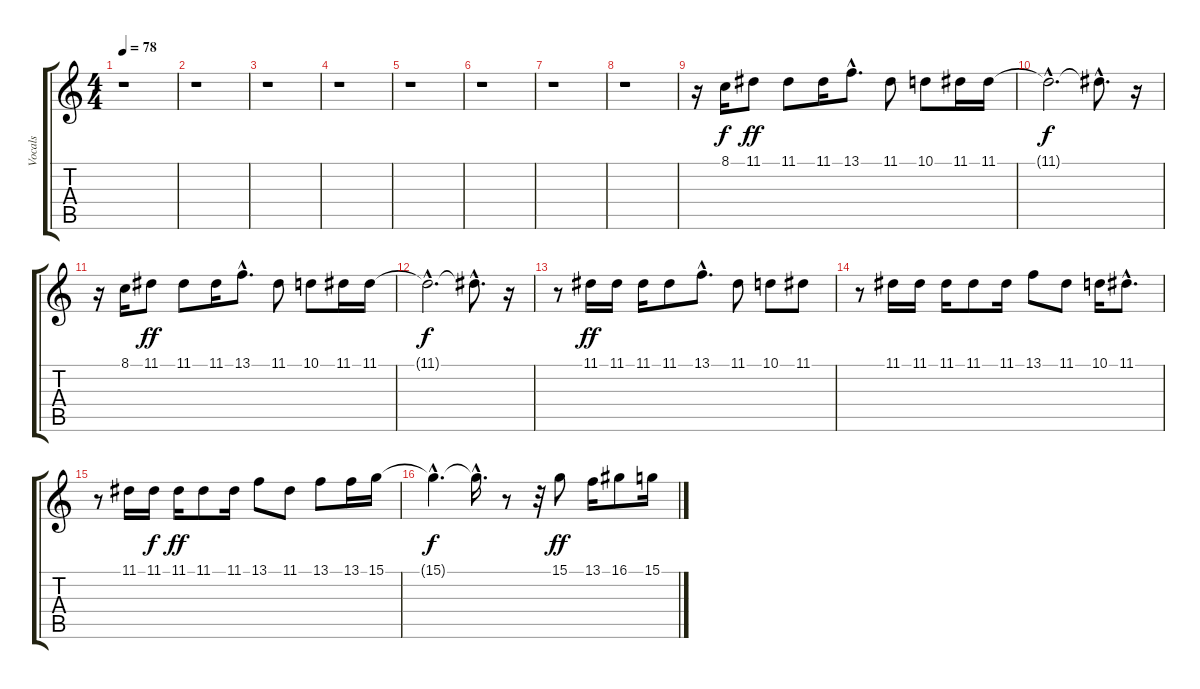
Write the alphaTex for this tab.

\track ("Vocals" "Vocals") {instrument trumpet}
\staff {score tabs}
\tuning (E4 B3 G3 D3 A2 E2) {hide}
\ts (4 4)
\tempo 78
\clef g2
\ks c
r.1{dy f} |
r.1 |
r.1 |
r.1 |
r.1 |
r.1 |
r.1 |
r.1 |
r.16 8.1.16 11.1.8{dy ff} 11.1.8 11.1.16 13.1{hac}.8{d} 11.1.8 10.1.8 11.1.16 11.1.16 |
11.1{hac t}.2{d dy f} 11.1{hac t}.8{d} r.16 |
r.16 8.1.16 11.1.8{dy ff} 11.1.8 11.1.16 13.1{hac}.8{d} 11.1.8 10.1.8 11.1.16 11.1.16 |
11.1{hac t}.2{d dy f} 11.1{hac t}.8{d} r.16 |
r.8 11.1.16{dy ff} 11.1.16 11.1.16 11.1.8 13.1{hac}.8{d} 11.1.8 10.1.8 11.1.8 |
r.8 11.1.16 11.1.16 11.1.16 11.1.8 11.1.16 13.1.8 11.1.8 10.1.16 11.1{hac}.8{d} |
r.8 11.1.16 11.1.16{dy f} 11.1.16{dy ff} 11.1.8 11.1.16 13.1.8 11.1.8 13.1.8 13.1.16 15.1.16 |
15.1{hac t}.4{d dy f} 15.1{hac t}.16{d} r.8 r.32 15.1.8{dy ff} 13.1.16 16.1.8 15.1.16
